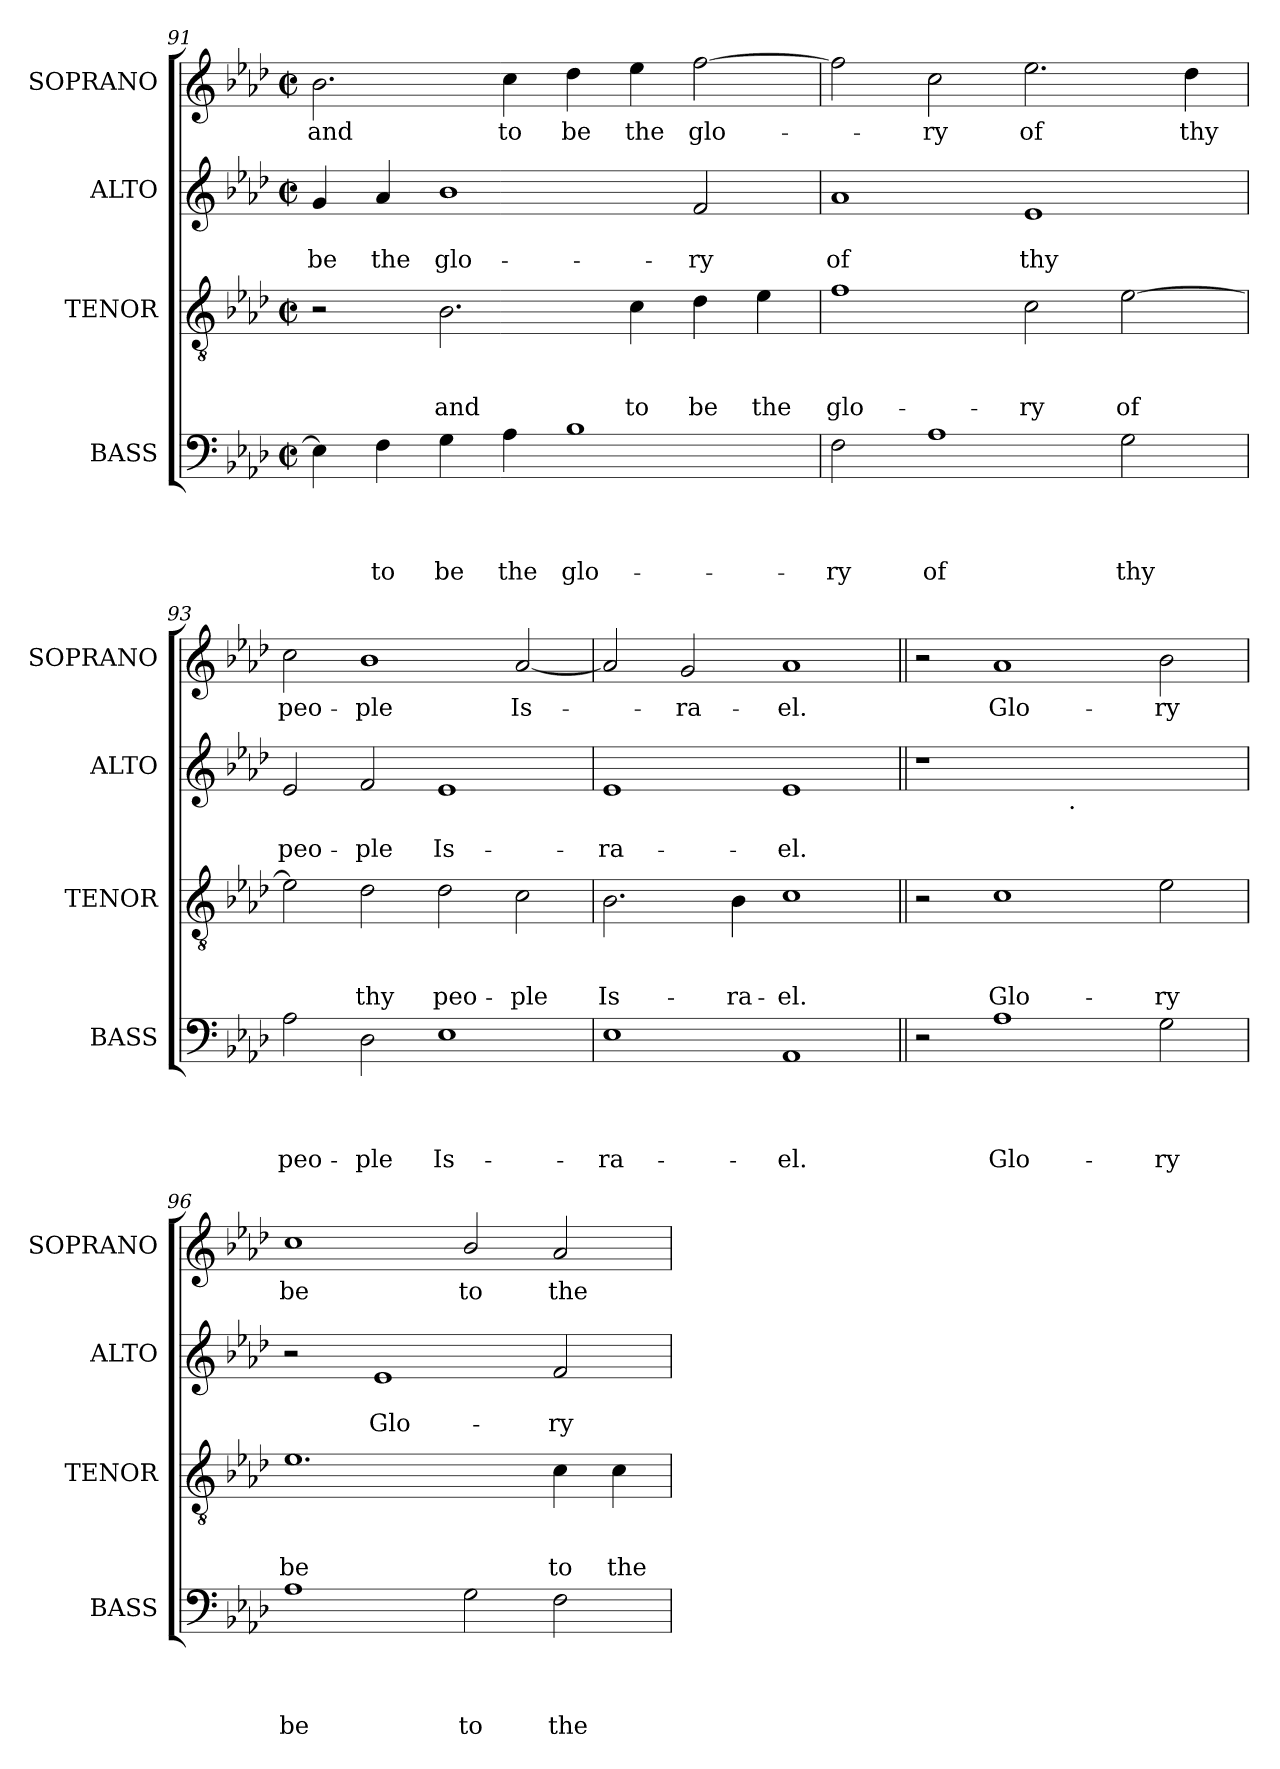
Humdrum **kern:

**kern	**text	**text	**text	**text	**kern	**text	**text	**text	**kern	**text	**text	**kern	**text
*part4	*part4	*part4	*part4	*part4	*part3	*part3	*part3	*part3	*part2	*part2	*part2	*part1	*part1
*staff4	*staff4	*staff4	*staff4	*staff4	*staff3	*staff3	*staff3	*staff3	*staff2	*staff2	*staff2	*staff1	*staff1
*I"BASS	*	*	*	*	*I"TENOR	*	*	*	*I"ALTO	*	*	*I"SOPRANO	*
*I'BASS	*	*	*	*	*I'TENOR	*	*	*	*I'ALTO	*	*	*I'SOPRANO	*
*clefF4	*	*	*	*	*clefGv2	*	*	*	*clefG2	*	*	*clefG2	*
*k[b-e-a-d-]	*	*	*	*	*k[b-e-a-d-]	*	*	*	*k[b-e-a-d-]	*	*	*k[b-e-a-d-]	*
*A-:	*	*	*	*	*A-:	*	*	*	*A-:	*	*	*A-:	*
*M2/2	*	*	*	*	*M2/2	*	*	*	*M2/2	*	*	*M2/2	*
*met(c|)	*	*	*	*	*met(c|)	*	*	*	*met(c|)	*	*	*met(c|)	*
=91	=91	=91	=91	=91	=91	=91	=91	=91	=91	=91	=91	=91	=91
!	!	!	!	!	!	!	!	!	!	!	!LO:LY:b	!	!LO:LY:b
4E-\]	.	.	.	.	2r	.	.	.	4g/	.	be	2.b-\	and
!	!	!	!	!LO:LY:b	!	!	!	!	!	!	!LO:LY:b	!	!
4F\	.	.	.	to	.	.	.	.	4a-/	.	the	.	.
!	!	!	!	!LO:LY:b	!	!	!	!LO:LY:b	!	!	!LO:LY:b	!	!
4G\	.	.	.	be	2.B-\	.	.	and	1b-	.	glo-	.	.
!	!	!	!	!LO:LY:b	!	!	!	!	!	!	!	!	!LO:LY:b
4A-\	.	.	.	the	.	.	.	.	.	.	.	4cc\	to
!	!	!	!	!LO:LY:b	!	!	!	!	!	!	!	!	!LO:LY:b
1B-	.	.	.	glo-	.	.	.	.	.	.	.	4dd-\	be
!	!	!	!	!	!	!	!	!LO:LY:b	!	!	!	!	!LO:LY:b
.	.	.	.	.	4c\	.	.	to	.	.	.	4ee-\	the
!	!	!	!	!	!	!	!	!LO:LY:b	!	!	!LO:LY:b	!	!LO:LY:b
.	.	.	.	.	4d-\	.	.	be	2f/	.	-ry	[<2ff\	glo-
!	!	!	!	!	!	!	!	!LO:LY:b	!	!	!	!	!
.	.	.	.	.	4e-\	.	.	the	.	.	.	.	.
!!LO:LB:g=z
=92	=92	=92	=92	=92	=92	=92	=92	=92	=92	=92	=92	=92	=92
!	!	!	!	!LO:LY:b	!	!	!	!LO:LY:b	!	!	!LO:LY:b	!	!
2F\	.	.	.	-ry	1f	.	.	glo-	1a-	.	of	2ff\]	.
!	!	!	!	!LO:LY:b	!	!	!	!	!	!	!	!	!LO:LY:b
1A-	.	.	.	of	.	.	.	.	.	.	.	2cc\	-ry
!	!	!	!	!	!	!	!	!LO:LY:b	!	!	!LO:LY:b	!	!LO:LY:b
.	.	.	.	.	2c\	.	.	-ry	1e-	.	thy	2.ee-\	of
!	!	!	!	!LO:LY:b	!	!	!	!LO:LY:b	!	!	!	!	!
2G\	.	.	.	thy	[>2e-\	.	.	of	.	.	.	.	.
!	!	!	!	!	!	!	!	!	!	!	!	!	!LO:LY:b
.	.	.	.	.	.	.	.	.	.	.	.	4dd-\	thy
=93	=93	=93	=93	=93	=93	=93	=93	=93	=93	=93	=93	=93	=93
!	!	!	!	!LO:LY:b	!	!	!	!	!	!	!LO:LY:b	!	!LO:LY:b
2A-\	.	.	.	peo-	2e-\]	.	.	.	2e-/	.	peo-	2cc\	peo-
!	!	!	!	!LO:LY:b	!	!	!	!LO:LY:b	!	!	!LO:LY:b	!	!LO:LY:b
2D-\	.	.	.	-ple	2d-\	.	.	thy	2f/	.	-ple	1b-	-ple
!	!	!	!	!LO:LY:b	!	!	!	!LO:LY:b	!	!	!LO:LY:b	!	!
1E-	.	.	.	Is-	2d-\	.	.	peo-	1e-	.	Is-	.	.
!	!	!	!	!	!	!	!	!LO:LY:b	!	!	!	!	!LO:LY:b
.	.	.	.	.	2c\	.	.	-ple	.	.	.	[<2a-/	Is-
=94	=94	=94	=94	=94	=94	=94	=94	=94	=94	=94	=94	=94	=94
!	!	!	!	!LO:LY:b	!	!	!	!LO:LY:b	!	!	!LO:LY:b	!	!
1E-	.	.	.	-ra-	2.B-\	.	.	Is-	1e-	.	-ra-	2a-/]	.
!	!	!	!	!	!	!	!	!	!	!	!	!	!LO:LY:b
.	.	.	.	.	.	.	.	.	.	.	.	2g/	-ra-
!	!	!	!	!	!	!	!	!LO:LY:b	!	!	!	!	!
.	.	.	.	.	4B-\	.	.	-ra-	.	.	.	.	.
!	!	!	!	!LO:LY:b	!	!	!	!LO:LY:b	!	!	!LO:LY:b	!	!LO:LY:b
1AA-	.	.	.	-el.	1c	.	.	-el.	1e-	.	-el.	1a-	-el.
=95||	=95||	=95||	=95||	=95||	=95||	=95||	=95||	=95||	=95||	=95||	=95||	=95||	=95||
*	*	*	*	*	*	*	*	*	*^	*	*	*	*
2r	.	.	.	.	2r	.	.	.	1r	2ryy	.	.	2r	.
!	!	!	!	!LO:LY:b	!	!	!	!LO:LY:b	!	!	!	!	!	!LO:LY:b
1A-	.	.	.	Glo-	1c	.	.	Glo-	.	4...ryy	.	.	1a-	Glo-
!	!	!	!	!	!	!	!	!	!	!LO:TX:b:t=.	!	!	!	!
.	.	.	.	.	.	.	.	.	.	1ryy	.	.	.	.
.	.	.	.	.	.	.	.	.	1ryy	.	.	.	.	.
!	!	!	!	!LO:LY:b	!	!	!	!LO:LY:b	!	!	!	!	!	!LO:LY:b
2G\	.	.	.	-ry	2e-\	.	.	-ry	.	.	.	.	2b-\	-ry
.	.	.	.	.	.	.	.	.	.	32ryy	.	.	.	.
=96	=96	=96	=96	=96	=96	=96	=96	=96	=96	=96	=96	=96	=96	=96
!	!	!	!	!LO:LY:b	!	!	!	!LO:LY:b	!	!	!	!	!	!LO:LY:b
*	*	*	*	*	*	*	*	*	*v	*v	*	*	*	*
1A-	.	.	.	be	1.e-	.	.	be	2r	.	.	1cc	be
!	!	!	!	!	!	!	!	!	!	!	!LO:LY:b	!	!
.	.	.	.	.	.	.	.	.	1e-	.	Glo-	.	.
!	!	!	!	!LO:LY:b	!	!	!	!	!	!	!	!	!LO:LY:b
2G\	.	.	.	to	.	.	.	.	.	.	.	2b-/	to
!	!	!	!	!LO:LY:b	!	!	!	!LO:LY:b	!	!	!LO:LY:b	!	!LO:LY:b
2F\	.	.	.	the	4c\	.	.	to	2f/	.	-ry	2a-/	the
!	!	!	!	!	!	!	!	!LO:LY:b	!	!	!	!	!
.	.	.	.	.	4c\	.	.	the	.	.	.	.	.
=	=	=	=	=	=	=	=	=	=	=	=	=	=
*-	*-	*-	*-	*-	*-	*-	*-	*-	*-	*-	*-	*-	*-
